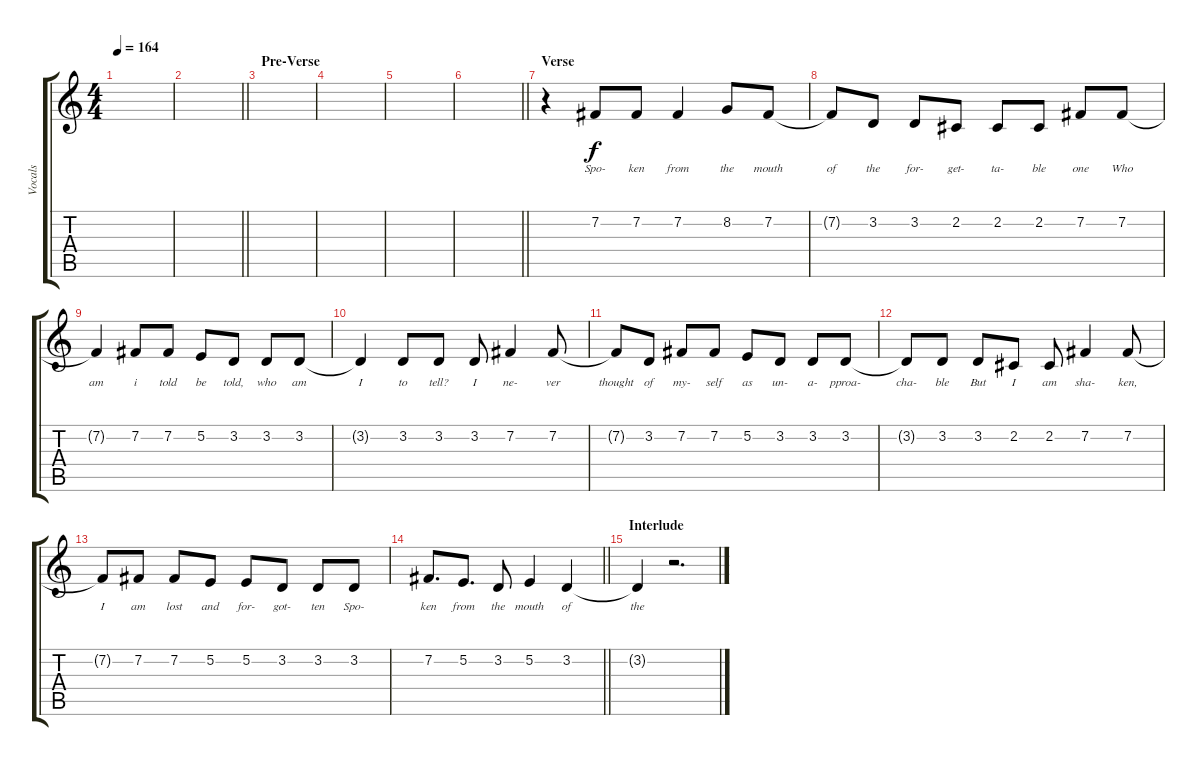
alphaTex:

\track ("Vocals" "Vocals") {instrument flute}
\staff {score tabs}
\tuning (E4 B3 G3 D3 A2 E2) {hide}
\ts (4 4)
\tempo 164
\clef g2
\ks c
|
\barLineRight lightlight
|
\section ("" "Pre-Verse")
|
|
|
\barLineRight lightlight
|
\section ("" "Verse")
r.4 7.2.8{lyrics (0 "Spo-") lyrics (1 "") lyrics (2 "") lyrics (3 "") lyrics (4 "")} 7.2.8{lyrics (0 "ken") lyrics (1 "") lyrics (2 "") lyrics (3 "") lyrics (4 "")} 7.2.4{lyrics (0 "from") lyrics (1 "") lyrics (2 "") lyrics (3 "") lyrics (4 "")} 8.2.8{lyrics (0 "the") lyrics (1 "") lyrics (2 "") lyrics (3 "") lyrics (4 "")} 7.2.8{lyrics (0 "mouth") lyrics (1 "") lyrics (2 "") lyrics (3 "") lyrics (4 "")} |
7.2{t}.8{lyrics (0 "of") lyrics (1 "") lyrics (2 "") lyrics (3 "") lyrics (4 "")} 3.2.8{lyrics (0 "the") lyrics (1 "") lyrics (2 "") lyrics (3 "") lyrics (4 "")} 3.2.8{lyrics (0 "for-") lyrics (1 "") lyrics (2 "") lyrics (3 "") lyrics (4 "")} 2.2.8{lyrics (0 "get-") lyrics (1 "") lyrics (2 "") lyrics (3 "") lyrics (4 "")} 2.2.8{lyrics (0 "ta-") lyrics (1 "") lyrics (2 "") lyrics (3 "") lyrics (4 "")} 2.2.8{lyrics (0 "ble") lyrics (1 "") lyrics (2 "") lyrics (3 "") lyrics (4 "")} 7.2.8{lyrics (0 "one") lyrics (1 "") lyrics (2 "") lyrics (3 "") lyrics (4 "")} 7.2.8{lyrics (0 "Who") lyrics (1 "") lyrics (2 "") lyrics (3 "") lyrics (4 "")} |
7.2{t}.4{lyrics (0 "am") lyrics (1 "") lyrics (2 "") lyrics (3 "") lyrics (4 "")} 7.2.8{lyrics (0 "i") lyrics (1 "") lyrics (2 "") lyrics (3 "") lyrics (4 "")} 7.2.8{lyrics (0 "told") lyrics (1 "") lyrics (2 "") lyrics (3 "") lyrics (4 "")} 5.2.8{lyrics (0 "be") lyrics (1 "") lyrics (2 "") lyrics (3 "") lyrics (4 "")} 3.2.8{lyrics (0 "told,") lyrics (1 "") lyrics (2 "") lyrics (3 "") lyrics (4 "")} 3.2.8{lyrics (0 "who") lyrics (1 "") lyrics (2 "") lyrics (3 "") lyrics (4 "")} 3.2.8{lyrics (0 "am") lyrics (1 "") lyrics (2 "") lyrics (3 "") lyrics (4 "")} |
3.2{t}.4{lyrics (0 "I") lyrics (1 "") lyrics (2 "") lyrics (3 "") lyrics (4 "")} 3.2.8{lyrics (0 "to") lyrics (1 "") lyrics (2 "") lyrics (3 "") lyrics (4 "")} 3.2.8{lyrics (0 "tell?") lyrics (1 "") lyrics (2 "") lyrics (3 "") lyrics (4 "")} 3.2.8{lyrics (0 "I") lyrics (1 "") lyrics (2 "") lyrics (3 "") lyrics (4 "")} 7.2.4{lyrics (0 "ne-") lyrics (1 "") lyrics (2 "") lyrics (3 "") lyrics (4 "")} 7.2.8{lyrics (0 "ver") lyrics (1 "") lyrics (2 "") lyrics (3 "") lyrics (4 "")} |
7.2{t}.8{lyrics (0 "thought") lyrics (1 "") lyrics (2 "") lyrics (3 "") lyrics (4 "")} 3.2.8{lyrics (0 "of") lyrics (1 "") lyrics (2 "") lyrics (3 "") lyrics (4 "")} 7.2.8{lyrics (0 "my-") lyrics (1 "") lyrics (2 "") lyrics (3 "") lyrics (4 "")} 7.2.8{lyrics (0 "self") lyrics (1 "") lyrics (2 "") lyrics (3 "") lyrics (4 "")} 5.2.8{lyrics (0 "as") lyrics (1 "") lyrics (2 "") lyrics (3 "") lyrics (4 "")} 3.2.8{lyrics (0 "un-") lyrics (1 "") lyrics (2 "") lyrics (3 "") lyrics (4 "")} 3.2.8{lyrics (0 "a-") lyrics (1 "") lyrics (2 "") lyrics (3 "") lyrics (4 "")} 3.2.8{lyrics (0 "pproa-") lyrics (1 "") lyrics (2 "") lyrics (3 "") lyrics (4 "")} |
3.2{t}.8{lyrics (0 "cha-") lyrics (1 "") lyrics (2 "") lyrics (3 "") lyrics (4 "")} 3.2.8{lyrics (0 "ble") lyrics (1 "") lyrics (2 "") lyrics (3 "") lyrics (4 "")} 3.2.8{lyrics (0 "But") lyrics (1 "") lyrics (2 "") lyrics (3 "") lyrics (4 "")} 2.2.8{lyrics (0 "I") lyrics (1 "") lyrics (2 "") lyrics (3 "") lyrics (4 "")} 2.2.8{lyrics (0 "am") lyrics (1 "") lyrics (2 "") lyrics (3 "") lyrics (4 "")} 7.2.4{lyrics (0 "sha-") lyrics (1 "") lyrics (2 "") lyrics (3 "") lyrics (4 "")} 7.2.8{lyrics (0 "ken,") lyrics (1 "") lyrics (2 "") lyrics (3 "") lyrics (4 "")} |
7.2{t}.8{lyrics (0 "I") lyrics (1 "") lyrics (2 "") lyrics (3 "") lyrics (4 "")} 7.2.8{lyrics (0 "am") lyrics (1 "") lyrics (2 "") lyrics (3 "") lyrics (4 "")} 7.2.8{lyrics (0 "lost") lyrics (1 "") lyrics (2 "") lyrics (3 "") lyrics (4 "")} 5.2.8{lyrics (0 "and") lyrics (1 "") lyrics (2 "") lyrics (3 "") lyrics (4 "")} 5.2.8{lyrics (0 "for-") lyrics (1 "") lyrics (2 "") lyrics (3 "") lyrics (4 "")} 3.2.8{lyrics (0 "got-") lyrics (1 "") lyrics (2 "") lyrics (3 "") lyrics (4 "")} 3.2.8{lyrics (0 "ten") lyrics (1 "") lyrics (2 "") lyrics (3 "") lyrics (4 "")} 3.2.8{lyrics (0 "Spo-") lyrics (1 "") lyrics (2 "") lyrics (3 "") lyrics (4 "")} |
\barLineRight lightlight
7.2.8{d lyrics (0 "ken") lyrics (1 "") lyrics (2 "") lyrics (3 "") lyrics (4 "")} 5.2.8{d lyrics (0 "from") lyrics (1 "") lyrics (2 "") lyrics (3 "") lyrics (4 "")} 3.2.8{lyrics (0 "the") lyrics (1 "") lyrics (2 "") lyrics (3 "") lyrics (4 "")} 5.2.4{lyrics (0 "mouth") lyrics (1 "") lyrics (2 "") lyrics (3 "") lyrics (4 "")} 3.2.4{lyrics (0 "of") lyrics (1 "") lyrics (2 "") lyrics (3 "") lyrics (4 "")} |
\section ("" "Interlude")
3.2{t}.4{lyrics (0 "the") lyrics (1 "") lyrics (2 "") lyrics (3 "") lyrics (4 "")} r.2{d}
